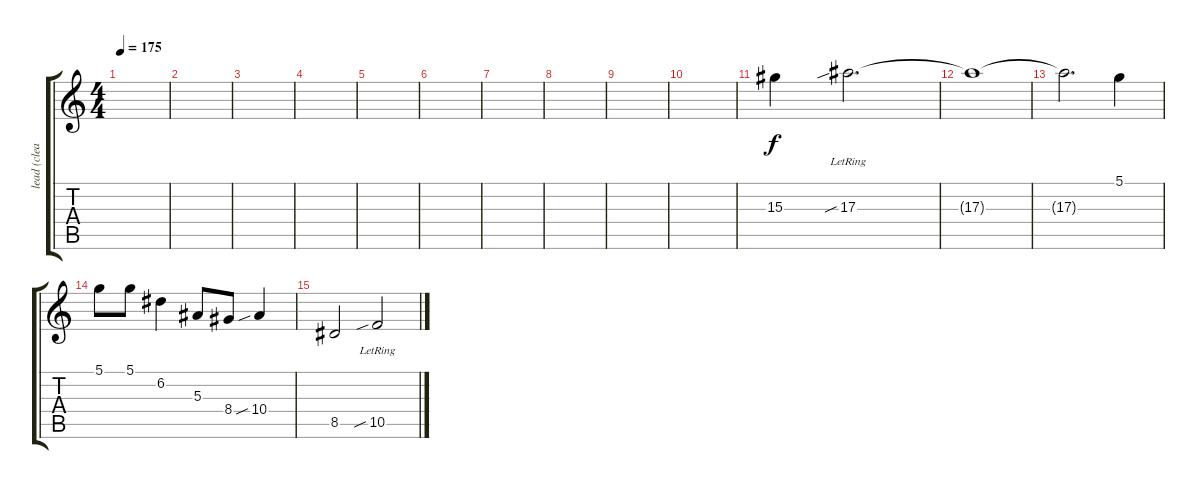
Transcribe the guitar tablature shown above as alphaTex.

\track ("lead (clean)" "lead (clea") {instrument electricguitarclean}
\staff {score tabs}
\tuning (D4 A3 F3 C3 G2 C2) {hide}
\ts (4 4)
\tempo 175
\clef g2
\ks c
|
|
|
|
|
|
|
|
|
|
15.3.4 17.3{sib lr}.2{d} |
17.3{t}.1 |
17.3{t}.2{d} 5.1.4 |
5.1.8 5.1.8 6.2.4 5.3.8 8.4.8 10.4{sib}.4 |
8.5.2 10.5{sib lr}.2
